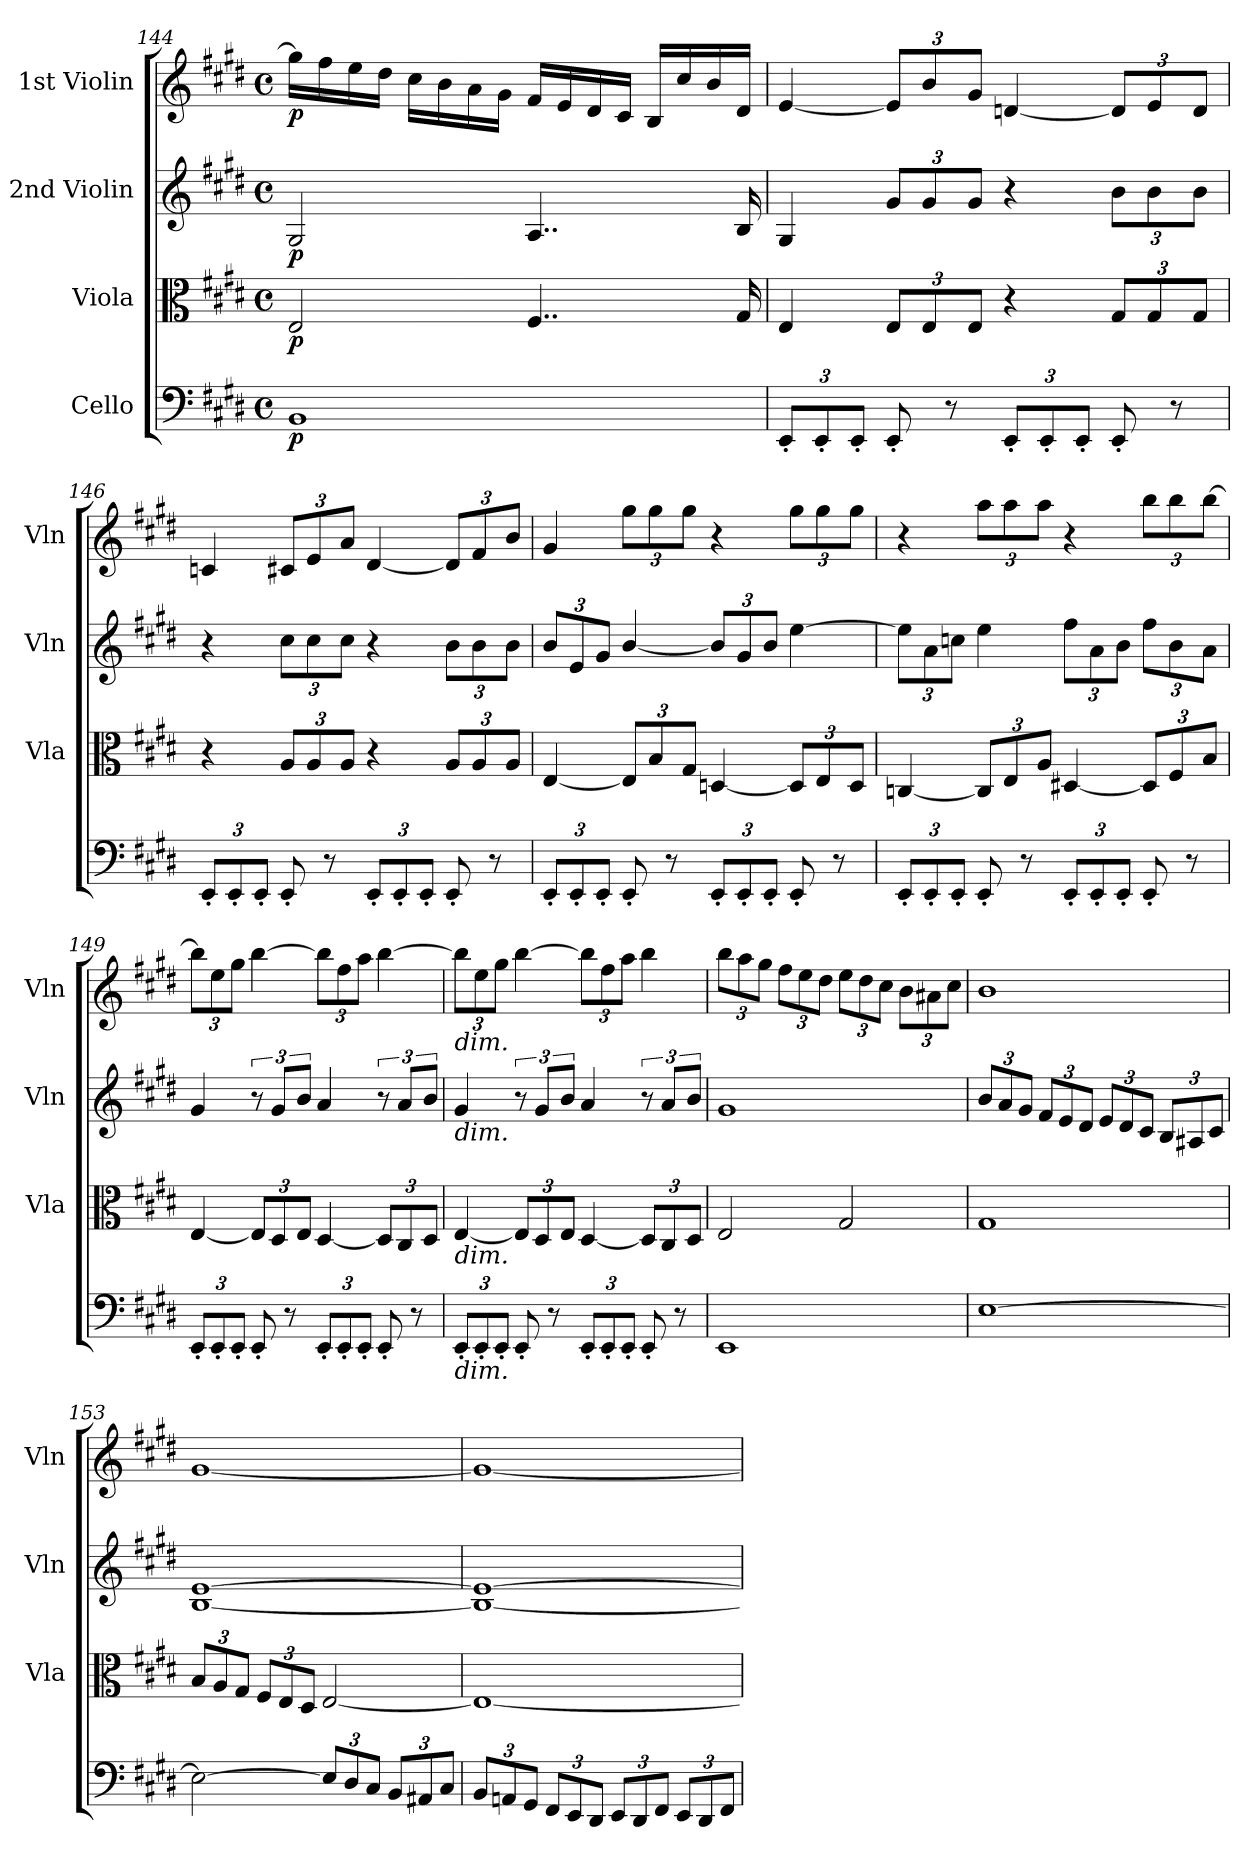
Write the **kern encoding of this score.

**kern	**dynam	**kern	**dynam	**kern	**dynam	**kern	**dynam
*part4	*part4	*part3	*part3	*part2	*part2	*part1	*part1
*staff4	*staff4	*staff3	*staff3	*staff2	*staff2	*staff1	*staff1
*I"Cello	*	*I"Viola	*	*I"2nd Violin	*	*I"1st Violin	*
*	*	*I'Vla	*	*I'Vln	*	*I'Vln	*
*clefF4	*	*clefC3	*	*clefG2	*	*clefG2	*
*k[f#c#g#d#]	*	*k[f#c#g#d#]	*	*k[f#c#g#d#]	*	*k[f#c#g#d#]	*
*M4/4	*	*M4/4	*	*M4/4	*	*M4/4	*
*met(c)	*	*met(c)	*	*met(c)	*	*met(c)	*
=144	=144	=144	=144	=144	=144	=144	=144
!	!LO:DY:b	!	!LO:DY:b	!	!LO:DY:b	!	!LO:DY:b
1BB	p	2E/	p	2G#/	p	16gg#\LL]	p
.	.	.	.	.	.	16ff#\	.
.	.	.	.	.	.	16ee\	.
.	.	.	.	.	.	16dd#\JJ	.
.	.	.	.	.	.	16cc#\LL	.
.	.	.	.	.	.	16b\	.
.	.	.	.	.	.	16a\	.
.	.	.	.	.	.	16g#\JJ	.
.	.	4..F#/	.	4..A/	.	16f#/LL	.
.	.	.	.	.	.	16e/	.
.	.	.	.	.	.	16d#/	.
.	.	.	.	.	.	16c#/JJ	.
.	.	.	.	.	.	16B/LL	.
.	.	.	.	.	.	16cc#/	.
.	.	.	.	.	.	16b/	.
.	.	16G#/	.	16B/	.	16d#/JJ	.
!!LO:LB:g=z
=145	=145	=145	=145	=145	=145	=145	=145
*Xbrackettup	*	*	*	*	*	*	*
12EE'/L	.	4E/	.	4G#/	.	[4e/	.
12EE'/	.	.	.	.	.	.	.
12EE'/J	.	.	.	.	.	.	.
*	*	*Xbrackettup	*	*Xbrackettup	*	*Xbrackettup	*
8EE'/	.	12E/L	.	12g#/L	.	12e/L]	.
.	.	12E/	.	12g#/	.	12b/	.
8r	.	.	.	.	.	.	.
.	.	12E/J	.	12g#/J	.	12g#/J	.
12EE'/L	.	4r	.	4r	.	[4dn/	.
12EE'/	.	.	.	.	.	.	.
12EE'/J	.	.	.	.	.	.	.
8EE'/	.	12G#/L	.	12b\L	.	12d/L]	.
.	.	12G#/	.	12b\	.	12e/	.
8r	.	.	.	.	.	.	.
.	.	12G#/J	.	12b\J	.	12d/J	.
!!LO:PB:g=z
=146	=146	=146	=146	=146	=146	=146	=146
12EE'/L	.	4r	.	4r	.	4cn/	.
12EE'/	.	.	.	.	.	.	.
12EE'/J	.	.	.	.	.	.	.
8EE'/	.	12A/L	.	12cc#\L	.	12c#X/L	.
.	.	12A/	.	12cc#\	.	12e/	.
8r	.	.	.	.	.	.	.
.	.	12A/J	.	12cc#\J	.	12a/J	.
12EE'/L	.	4r	.	4r	.	[4d#/	.
12EE'/	.	.	.	.	.	.	.
12EE'/J	.	.	.	.	.	.	.
8EE'/	.	12A/L	.	12b\L	.	12d#/L]	.
.	.	12A/	.	12b\	.	12f#/	.
8r	.	.	.	.	.	.	.
.	.	12A/J	.	12b\J	.	12b/J	.
=147	=147	=147	=147	=147	=147	=147	=147
12EE'/L	.	[4E/	.	12b/L	.	4g#/	.
12EE'/	.	.	.	12e/	.	.	.
12EE'/J	.	.	.	12g#/J	.	.	.
8EE'/	.	12E/L]	.	[4b/	.	12gg#\L	.
.	.	12B/	.	.	.	12gg#\	.
8r	.	.	.	.	.	.	.
.	.	12G#/J	.	.	.	12gg#\J	.
12EE'/L	.	[4Dn/	.	12b/L]	.	4r	.
12EE'/	.	.	.	12g#/	.	.	.
12EE'/J	.	.	.	12b/J	.	.	.
8EE'/	.	12D/L]	.	[4ee\	.	12gg#\L	.
.	.	12E/	.	.	.	12gg#\	.
8r	.	.	.	.	.	.	.
.	.	12D/J	.	.	.	12gg#\J	.
!!LO:LB:g=z
=148	=148	=148	=148	=148	=148	=148	=148
12EE'/L	.	[4Cn/	.	12ee\L]	.	4r	.
12EE'/	.	.	.	12a\	.	.	.
12EE'/J	.	.	.	12ccn\J	.	.	.
8EE'/	.	12C/L]	.	4ee\	.	12aa\L	.
.	.	12E/	.	.	.	12aa\	.
8r	.	.	.	.	.	.	.
.	.	12A/J	.	.	.	12aa\J	.
12EE'/L	.	[4D#X/	.	12ff#\L	.	4r	.
12EE'/	.	.	.	12a\	.	.	.
12EE'/J	.	.	.	12b\J	.	.	.
8EE'/	.	12D#/L]	.	12ff#\L	.	12bb\L	.
.	.	12F#/	.	12b\	.	12bb\	.
8r	.	.	.	.	.	.	.
.	.	12B/J	.	12a\J	.	[12bb\J	.
=149	=149	=149	=149	=149	=149	=149	=149
12EE'/L	.	[4E/	.	4g#/	.	12bb\L]	.
12EE'/	.	.	.	.	.	12ee\	.
12EE'/J	.	.	.	.	.	12gg#\J	.
*	*	*	*	*brackettup	*	*	*
8EE'/	.	12E/L]	.	12r	.	[4bb\	.
.	.	12D#/	.	12g#/L	.	.	.
8r	.	.	.	.	.	.	.
.	.	12E/J	.	12b/J	.	.	.
12EE'/L	.	[4D#/	.	4a/	.	12bb\L]	.
12EE'/	.	.	.	.	.	12ff#\	.
12EE'/J	.	.	.	.	.	12aa\J	.
8EE'/	.	12D#/L]	.	12r	.	[4bb\	.
.	.	12C#/	.	12a/L	.	.	.
8r	.	.	.	.	.	.	.
.	.	12D#/J	.	12b/J	.	.	.
!!LO:LB:g=z
=150	=150	=150	=150	=150	=150	=150	=150
!	!	!	!	!	!	!LO:TX:b:i:t=dim.	!
!	!	!	!	!LO:TX:b:i:t=dim.	!	!	!
!	!	!LO:TX:b:i:t=dim.	!	!	!	!	!
!LO:TX:b:i:t=dim.	!	!	!	!	!	!	!
12EE'/L	.	[4E/	.	4g#/	.	12bb\L]	.
12EE'/	.	.	.	.	.	12ee\	.
12EE'/J	.	.	.	.	.	12gg#\J	.
8EE'/	.	12E/L]	.	12r	.	[4bb\	.
.	.	12D#/	.	12g#/L	.	.	.
8r	.	.	.	.	.	.	.
.	.	12E/J	.	12b/J	.	.	.
12EE'/L	.	[4D#/	.	4a/	.	12bb\L]	.
12EE'/	.	.	.	.	.	12ff#\	.
12EE'/J	.	.	.	.	.	12aa\J	.
8EE'/	.	12D#/L]	.	12r	.	4bb\	.
.	.	12C#/	.	12a/L	.	.	.
8r	.	.	.	.	.	.	.
.	.	12D#/J	.	12b/J	.	.	.
=151	=151	=151	=151	=151	=151	=151	=151
1EE	.	2E/	.	1g#	.	12bb\L	.
.	.	.	.	.	.	12aa\	.
.	.	.	.	.	.	12gg#\J	.
.	.	.	.	.	.	12ff#\L	.
.	.	.	.	.	.	12ee\	.
.	.	.	.	.	.	12dd#\J	.
.	.	2G#/	.	.	.	12ee\L	.
.	.	.	.	.	.	12dd#\	.
.	.	.	.	.	.	12cc#\J	.
.	.	.	.	.	.	12b\L	.
.	.	.	.	.	.	12a#X\	.
.	.	.	.	.	.	12cc#\J	.
!!LO:PB:g=z
=152	=152	=152	=152	=152	=152	=152	=152
*	*	*	*	*Xbrackettup	*	*	*
[1E	.	1G#	.	12b/L	.	1b	.
.	.	.	.	12a/	.	.	.
.	.	.	.	12g#/J	.	.	.
.	.	.	.	12f#/L	.	.	.
.	.	.	.	12e/	.	.	.
.	.	.	.	12d#/J	.	.	.
.	.	.	.	12e/L	.	.	.
.	.	.	.	12d#/	.	.	.
.	.	.	.	12c#/J	.	.	.
.	.	.	.	12B/L	.	.	.
.	.	.	.	12A#X/	.	.	.
.	.	.	.	12c#/J	.	.	.
=153	=153	=153	=153	=153	=153	=153	=153
2E\_	.	12B/L	.	[1B [1e	.	[1g#	.
.	.	12A/	.	.	.	.	.
.	.	12G#/J	.	.	.	.	.
.	.	12F#/L	.	.	.	.	.
.	.	12E/	.	.	.	.	.
.	.	12D#/J	.	.	.	.	.
12E/L]	.	[2E/	.	.	.	.	.
12D#/	.	.	.	.	.	.	.
12C#/J	.	.	.	.	.	.	.
12BB/L	.	.	.	.	.	.	.
12AA#X/	.	.	.	.	.	.	.
12C#/J	.	.	.	.	.	.	.
=154	=154	=154	=154	=154	=154	=154	=154
12BB/L	.	1E_	.	1B_ 1e_	.	1g#_	.
12AAn/	.	.	.	.	.	.	.
12GG#/J	.	.	.	.	.	.	.
12FF#/L	.	.	.	.	.	.	.
12EE/	.	.	.	.	.	.	.
12DD#/J	.	.	.	.	.	.	.
12EE/L	.	.	.	.	.	.	.
12DD#/	.	.	.	.	.	.	.
12FF#/J	.	.	.	.	.	.	.
12EE/L	.	.	.	.	.	.	.
12DD#/	.	.	.	.	.	.	.
12FF#/J	.	.	.	.	.	.	.
=	=	=	=	=	=	=	=
*-	*-	*-	*-	*-	*-	*-	*-
